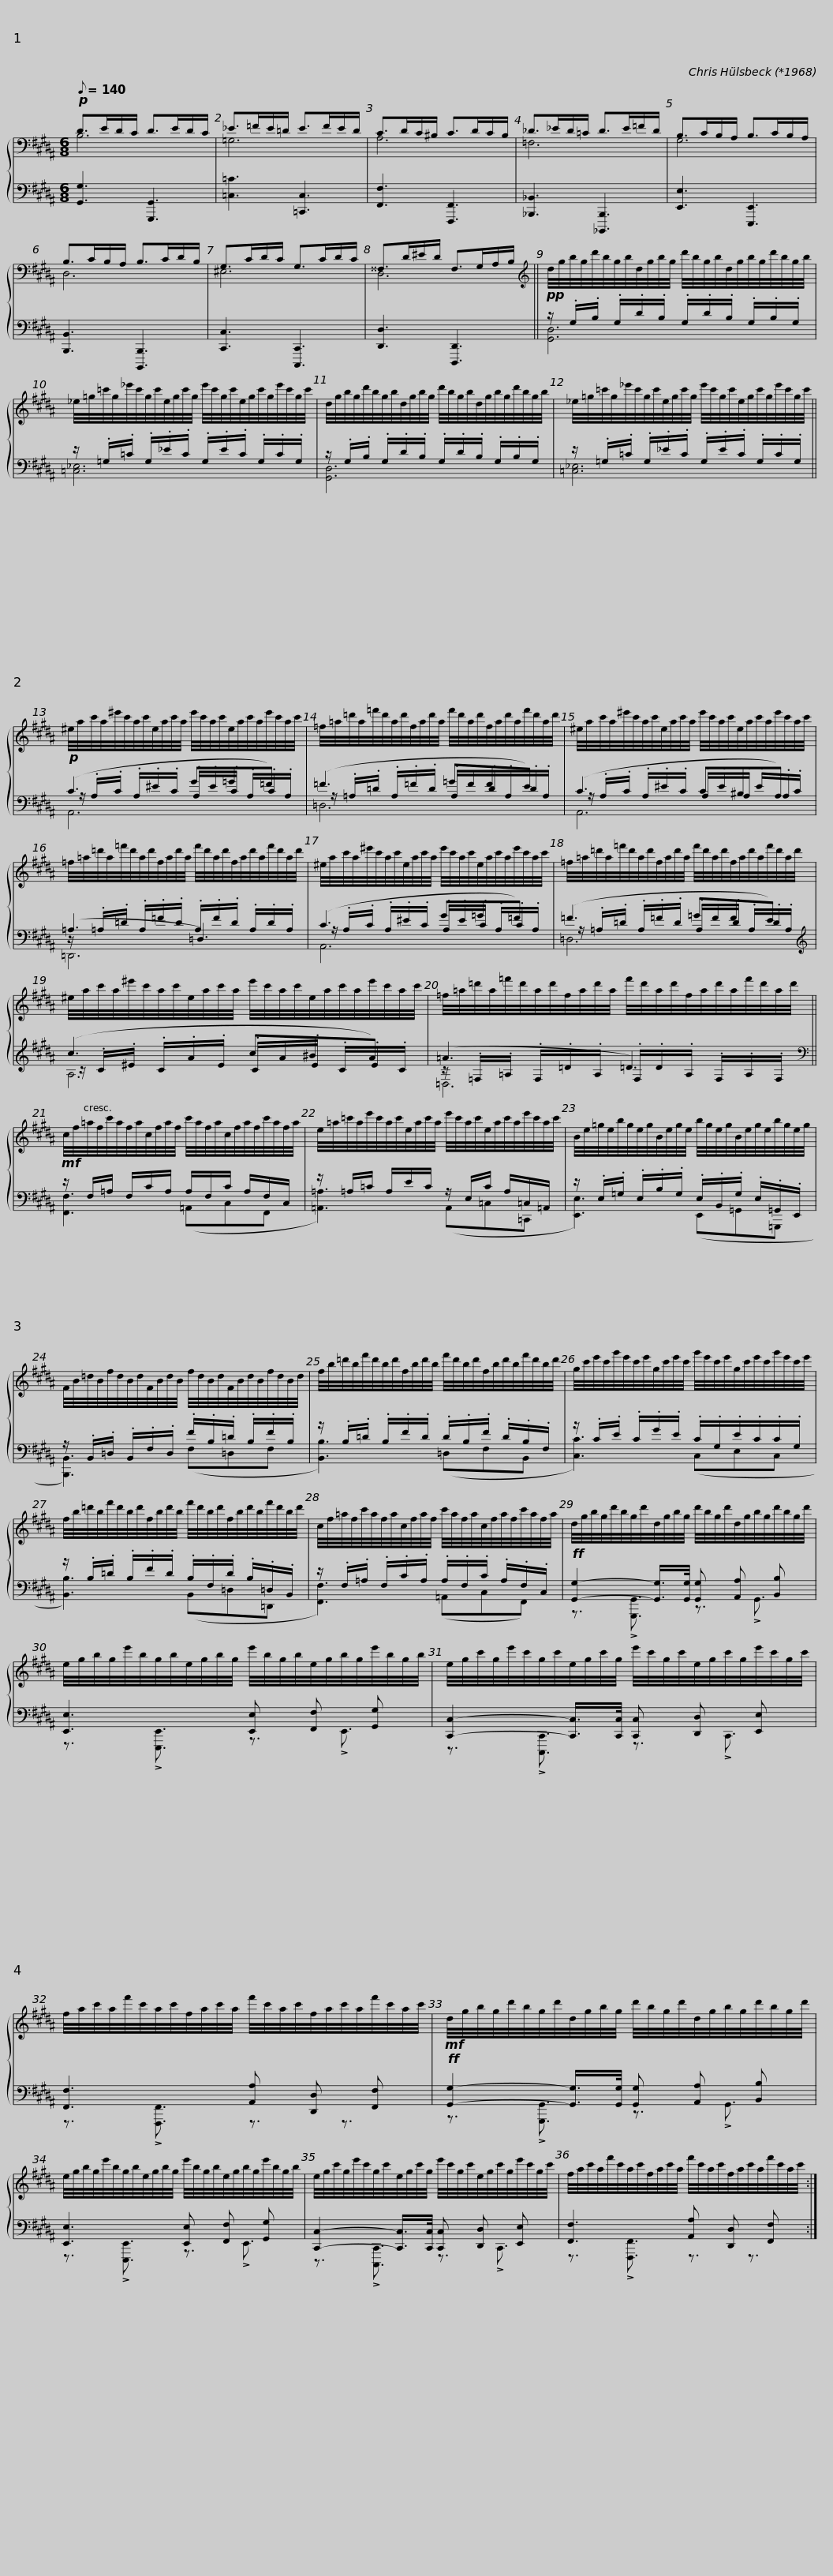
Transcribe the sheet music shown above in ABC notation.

X:1
%%score { ( 1 2 ) | ( 3 4 5 ) }
L:1/8
Q:1/8=140
M:6/8
I:linebreak $
K:G#min
V:1 bass
V:2 bass
V:3 bass
V:4 bass
V:5 bass
V:1
!p! D>ED/C/ D>ED/C/ | _E>=FE/=D/ E>FE/D/ | C>DC/^B,/ C>DC/B,/ | _D>_ED/=C/ D>E=F/D/ |$ B,>CB,/A,/ B,>CB,/A,/ | %5
 B,>CB,/A,/ B,>CD/B,/ | G,>CD/C/ G,>CD/C/ | ^^F,>D^E/D/ F,>G,A,/B,/ ||$[K:treble]!pp! d/4g/4b/4g/4d'/4b/4g/4b/4d/4g/4b/4g/4 d'/4b/4g/4b/4d/4g/4b/4g/4d'/4b/4g/4b/4 | _e/4=g/4=c'/4g/4_e'/4c'/4g/4c'/4e/4g/4c'/4g/4 e'/4c'/4g/4c'/4e/4g/4c'/4g/4e'/4c'/4g/4c'/4 |$ %10
 d/4g/4b/4g/4d'/4b/4g/4b/4d/4g/4b/4g/4 d'/4b/4g/4b/4d/4g/4b/4g/4d'/4b/4g/4b/4 | _e/4=g/4=c'/4g/4_e'/4c'/4g/4c'/4e/4g/4c'/4g/4 e'/4c'/4g/4c'/4e/4g/4c'/4g/4e'/4c'/4g/4c'/4 ||$!p! ^e/4a/4c'/4a/4^e'/4c'/4a/4c'/4e/4a/4c'/4a/4 e'/4c'/4a/4c'/4e/4a/4c'/4a/4e'/4c'/4a/4c'/4 |$ =f/4=a/4=d'/4a/4=f'/4d'/4a/4d'/4f/4a/4d'/4a/4 f'/4d'/4a/4d'/4f/4a/4d'/4a/4f'/4d'/4a/4d'/4 |$ ^e/4a/4c'/4a/4^e'/4c'/4a/4c'/4e/4a/4c'/4a/4 e'/4c'/4a/4c'/4e/4a/4c'/4a/4e'/4c'/4a/4c'/4 |$ %15
 =f/4=a/4=d'/4a/4=f'/4d'/4a/4d'/4f/4a/4d'/4a/4 f'/4d'/4a/4d'/4f/4a/4d'/4a/4f'/4d'/4a/4d'/4 |$ ^e/4a/4c'/4a/4^e'/4c'/4a/4c'/4e/4a/4c'/4a/4 e'/4c'/4a/4c'/4e/4a/4c'/4a/4e'/4c'/4a/4c'/4 |$ =f/4=a/4=d'/4a/4=f'/4d'/4a/4d'/4f/4a/4d'/4a/4 f'/4d'/4a/4d'/4f/4a/4d'/4a/4f'/4d'/4a/4d'/4 |$ ^e/4a/4c'/4a/4^e'/4c'/4a/4c'/4e/4a/4c'/4a/4 e'/4c'/4a/4c'/4e/4a/4c'/4a/4e'/4c'/4a/4c'/4 |$ =f/4=a/4=d'/4a/4=f'/4d'/4a/4d'/4f/4a/4d'/4a/4 f'/4d'/4a/4d'/4f/4a/4d'/4a/4f'/4d'/4a/4d'/4 || %20
!mf! c/4f/4=a/4f/4c'/4a/4f/4a/4c/4f/4a/4f/4 c'/4a/4f/4a/4c/4f/4a/4f/4c'/4a/4f/4a/4 |$ e/4=a/4=c'/4a/4e'/4c'/4a/4c'/4e/4a/4c'/4a/4 e'/4c'/4a/4c'/4e/4a/4c'/4a/4e'/4c'/4a/4c'/4 | B/4e/4=g/4e/4b/4g/4e/4g/4B/4e/4g/4e/4 b/4g/4e/4g/4B/4e/4g/4e/4b/4g/4e/4g/4 |$ F/4B/4=d/4B/4f/4d/4B/4d/4F/4B/4d/4B/4 f/4d/4B/4d/4F/4B/4d/4B/4f/4d/4B/4d/4 | f/4b/4=d'/4b/4f'/4d'/4b/4d'/4f/4b/4d'/4b/4 f'/4d'/4b/4d'/4f/4b/4d'/4b/4f'/4d'/4b/4d'/4 |$ %25
 g/4c'/4e'/4c'/4g'/4e'/4c'/4e'/4g/4c'/4e'/4c'/4 g'/4e'/4c'/4e'/4g/4c'/4e'/4c'/4g'/4e'/4c'/4e'/4 |$ f/4b/4=d'/4b/4f'/4d'/4b/4d'/4f/4b/4d'/4b/4 f'/4d'/4b/4d'/4f/4b/4d'/4b/4f'/4d'/4b/4d'/4 | c/4f/4=a/4f/4c'/4a/4f/4a/4c/4f/4a/4f/4 c'/4a/4f/4a/4c/4f/4a/4f/4c'/4a/4f/4a/4 |$ d/4g/4b/4g/4d'/4b/4g/4d'/4d/4g/4b/4g/4 d'/4b/4g/4d'/4d/4g/4b/4g/4d'/4b/4g/4d'/4 | e/4g/4b/4g/4e'/4b/4g/4b/4e/4g/4b/4g/4 e'/4b/4g/4b/4e/4g/4b/4g/4e'/4b/4g/4b/4 |$ %30
 e/4g/4c'/4g/4e'/4c'/4g/4c'/4e/4g/4c'/4g/4 e'/4c'/4g/4c'/4e/4g/4c'/4g/4e'/4c'/4g/4c'/4 | f/4a/4c'/4a/4f'/4c'/4a/4c'/4f/4a/4c'/4a/4 f'/4c'/4a/4c'/4f/4a/4c'/4a/4f'/4c'/4a/4c'/4 |$!mf! d/4g/4b/4g/4d'/4b/4g/4d'/4d/4g/4b/4g/4 d'/4b/4g/4d'/4d/4g/4b/4g/4d'/4b/4g/4d'/4 | e/4g/4b/4g/4e'/4b/4g/4b/4e/4g/4b/4g/4 e'/4b/4g/4b/4e/4g/4b/4g/4e'/4b/4g/4b/4 |$ e/4g/4c'/4g/4e'/4c'/4g/4c'/4e/4g/4c'/4g/4 e'/4c'/4g/4c'/4e/4g/4c'/4g/4e'/4c'/4g/4c'/4 | %35
 f/4a/4c'/4a/4f'/4c'/4a/4c'/4f/4a/4c'/4a/4 f'/4c'/4a/4c'/4f/4a/4c'/4a/4f'/4c'/4a/4c'/4 :| %36
V:2
 B,6 | =G,6 | A,6 | =F,6 |$ G,6 | %5
 D,6 | ^E,6 | D,6 ||$[K:treble] x6 | x6 |$ %10
 x6 | x6 ||$ x6 |$ x6 |$ x6 |$ %15
 x6 |$ x6 |$ x6 |$ x6 |$ x6 || %20
 x6 |$ x6 | x6 |$ x6 | x6 |$ %25
 x6 |$ x6 | x6 |$ x6 | x6 |$ %30
 x6 | x6 |$ x6 | x6 |$ x6 | %35
 x6 :| %36
V:3
 [G,,G,]3 [G,,,G,,]3 | [=C,=C]3 [=C,,C,]3 | [F,,F,]3 [F,,,F,,]3 | [_B,,,_B,,]3 [_B,,,,B,,,]3 |$ [E,,E,]3 [E,,,E,,]3 | %5
 [B,,,B,,]3 [B,,,,B,,,]3 | [C,,C,]3 [C,,,C,,]3 | [D,,D,]3 [D,,,D,,]3 ||$ z/ .G,/.B,/ .G,/.D/.B,/ .G,/.D/.B,/ .G,/.B,/.G,/ | z/ .=G,/.=C/ .G,/._E/.C/ .G,/.E/.C/ .G,/.C/.G,/ |$ %10
 z/ .G,/.B,/ .G,/.D/.B,/ .G,/.D/.B,/ .G,/.B,/.G,/ | z/ .=G,/.=C/ .G,/._E/.C/ .G,/.E/.C/ .G,/.C/.G,/ ||$ (C3 G=G=F) |$ (=F3 =GFE) |$ (C3 C^B,A,) |$ %15
 (=A,3 =D,3) |$ (C3 G=G=F) |$ (=F3 =GFE) |$[K:treble] (c3 c^BA) |$ (=A3 =D3) || %20
[K:bass] z/ F,/=A,/ F,/C/A,/ A,/F,/C/ A,/F,/C,/ |$ z/ =A,/=C/ A,/E/C/ z/ E,/C/ A,/=C,/=A,,/ | z/ .E,/.=G,/ .E,/.B,/.G,/ .E,/.B,,/.G,/ .E,/.=G,,/.E,,/ |$ z/ .B,,/.=D,/ .B,,/.F,/.D,/ .F/.B,/.=D/ .B,/.F/.B,/ | z/ .B,/.=D/ .B,/.F/.D/ .D/.B,/.F/ .D/.B,/.F,/ |$ %25
 z/ .C/.E/ .C/.G/.E/ .C/.G,/.E/.C/.C/.G,/ |$ z/ .B,/.=D/ .B,/.F/.D/ .B,/.F,/.D/ .B,/.=D,/.B,,/ | z/ .F,/.=A,/ .F,/.C/.A,/ .A,/.F,/.C/ .A,/.F,/.C,/ |$!ff! [G,,G,]2- [G,,G,]/>[G,,G,]/ [G,,G,] [A,,A,] [B,,B,] | [E,,E,]3 [E,,E,] [F,,F,] [G,,G,] |$ %30
 [C,,C,]2- [C,,C,]/>[C,,C,]/ [C,,C,] [D,,D,] [E,,E,] | [F,,F,]3 [A,,A,] [D,,D,] [F,,F,] |$!ff! [G,,G,]2- [G,,G,]/>[G,,G,]/ [G,,G,] [A,,A,] [B,,B,] | [E,,E,]3 [E,,E,] [F,,F,] [G,,G,] |$ [C,,C,]2- [C,,C,]/>[C,,C,]/ [C,,C,] [D,,D,] [E,,E,] | %35
 [F,,F,]3 [A,,A,] [D,,D,] [F,,F,] :| %36
V:4
 x6 | x6 | x6 | x6 |$ x6 | %5
 x6 | x6 | x6 ||$ [G,,D,]6 | [=C,_E,]6 |$ %10
 [G,,D,]6 | [=C,_E,]6 ||$ z/ .A,/.C/ .A,/.^E/.C/ .A,/.E/.C/ .A,/.C/.A,/ |$ z/ .=A,/.=D/ .A,/.=F/.D/ .A,/.F/.D/.A,/.D/.A,/ |$ z/ .A,/.C/ .A,/.^E/.C/ .A,/.E/.A,/ .E/.A,/.C/ |$ %15
 z/ .=A,/.=D/ .A,/.=F/.D/ .A,/.F/.D/ .A,/.D/.A,/ |$ z/ .A,/.C/ .A,/.^E/.C/ .A,/.E/.C/ .A,/.C/.A,/ |$ z/ .=A,/.=D/ .A,/.=F/.D/ .A,/.F/.D/ .A,/.D/.A,/ |$[K:treble] z/ .C/.^E/ .C/.A/.E/ .C/.A/.E/ .C/.E/.C/ |$ z/ .=F,/.=A,/ .F,/.=D/.A,/ .F,/.D/.A,/ .F,/.A,/.F,/ || %20
[K:bass] [F,,F,]3 (=A,,C,F,, |$ [=A,,=A,]3) (A,,=C,=C,, | [E,,E,]3) (E,,=G,,=G,,, |$ [B,,,B,,]3) (F,=D,F, | [B,,B,]3) (=D,F,B,, |$ %25
 [C,C]3) (C,E,C, |$ [B,,B,]3) (B,,=D,=D,, | [F,,F,]3) (=A,,C,F,,) |$ z3/2 !>![G,,,G,,]3/2 z3/2 !>!G,,3/2 | z3/2 !>![E,,,E,,]3/2 z3/2 !>!E,,3/2 |$ %30
 z3/2 !>![C,,,C,,]3/2 z3/2 !>!C,,3/2 | z3/2 !>![F,,,F,,]3/2 z3/2 z3/2 |$ z3/2 !>![G,,,G,,]3/2 z3/2 !>!G,,3/2 | z3/2 !>![E,,,E,,]3/2 z3/2 !>!E,,3/2 |$ z3/2 !>![C,,,C,,]3/2 z3/2 !>!C,,3/2 | %35
 z3/2 !>![F,,,F,,]3/2 z3/2 z3/2 :| %36
V:5
 x6 | x6 | x6 | x6 |$ x6 | %5
 x6 | x6 | x6 ||$ x6 | x6 |$ %10
 x6 | x6 ||$ A,,6 |$ =D,6 |$ A,,6 |$ %15
 =D,,6 |$ A,,6 |$ =D,6 |$[K:treble] A,6 |$ =D,6 || %20
[K:bass] x6 |$ x6 | x6 |$ x6 | x6 |$ %25
 x6 |$ x6 | x6 |$ x6 | x6 |$ %30
 x6 | x6 |$ x6 | x6 |$ x6 | %35
 x6 :| %36
